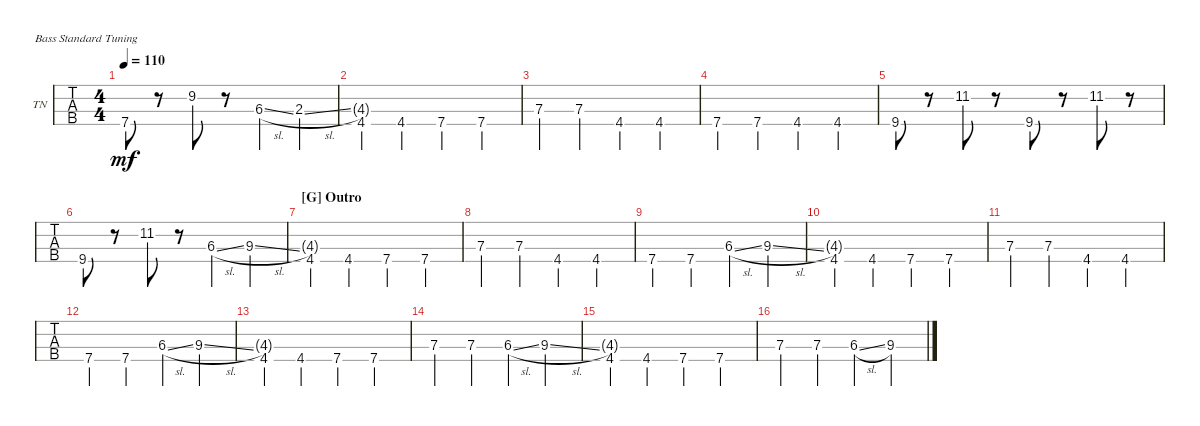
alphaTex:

\defaultSystemsLayout 4
\bracketExtendMode groupsimilarinstruments
\firstSystemTrackNameOrientation horizontal
\otherSystemsTrackNameOrientation horizontal
\track ("Tim Nordwind" "TN") {instrument electricbassfinger}
\staff {tabs}
\tuning (G2 D2 A1 E1)
\ts (4 4)
\tempo 110
\clef f4
\ks c
7.4.8{dy mf} r.8 9.2.8 r.8 6.3{sl}.4 2.3{sl}.4 |
(4.3{g} 4.4).4 4.4.4 7.4.4 7.4.4 |
7.3.4 7.3.4 4.4.4 4.4.4 |
7.4.4 7.4.4 4.4.4 4.4.4 |
9.4.8 r.8 11.2.8 r.8 9.4.8 r.8 11.2.8 r.8 |
9.4.8 r.8 11.2.8 r.8 6.3{sl}.4 9.3{sl}.4 |
\section ("G" "Outro")
(4.3{g} 4.4).4 4.4.4 7.4.4 7.4.4 |
7.3.4 7.3.4 4.4.4 4.4.4 |
7.4.4 7.4.4 6.3{sl}.4 9.3{sl}.4 |
(4.3{g} 4.4).4 4.4.4 7.4.4 7.4.4 |
7.3.4 7.3.4 4.4.4 4.4.4 |
7.4.4 7.4.4 6.3{sl}.4 9.3{sl}.4 |
(4.3{g} 4.4).4 4.4.4 7.4.4 7.4.4 |
7.3.4 7.3.4 6.3{sl}.4 9.3{sl}.4 |
(4.3{g} 4.4).4 4.4.4 7.4.4 7.4.4 |
7.3.4 7.3.4 6.3{sl}.4 9.3{sl}.4
